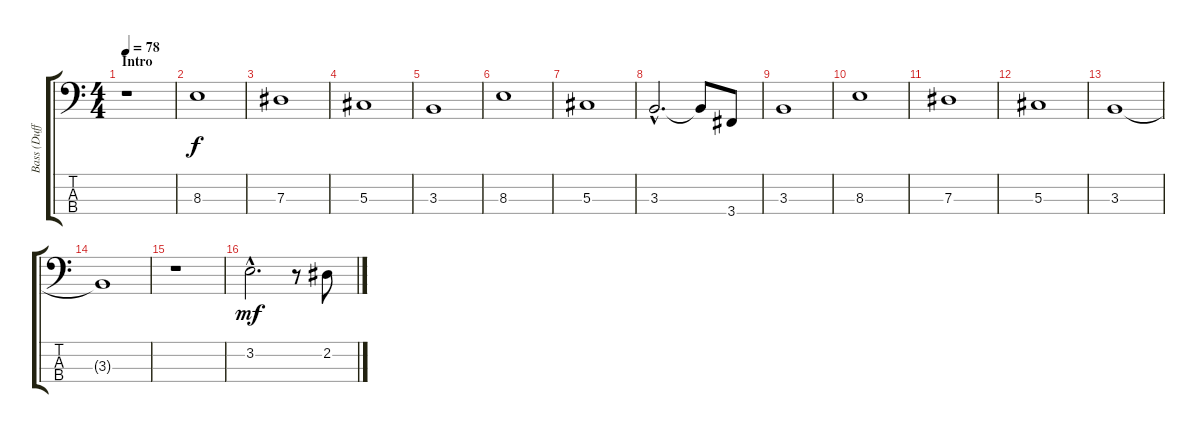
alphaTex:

\track ("Bass (Duff)" "Bass (Duff") {instrument electricbasspick}
\staff {score tabs}
\tuning (Gb2 Db2 Ab1 Eb1) {hide}
\ts (4 4)
\section ("" "Intro")
\tempo 78
\clef f4
\ks c
r.1{dy f instrument electricbasspick} |
8.3.1 |
7.3.1 |
5.3.1 |
3.3.1 |
8.3.1 |
5.3.1 |
3.3{hac}.2{d} 3.3{t}.8 3.4.8 |
3.3.1 |
8.3.1 |
7.3.1 |
5.3.1 |
3.3.1 |
3.3{t}.1 |
r.1 |
3.2{hac}.2{d dy mf} r.8 2.2.8
